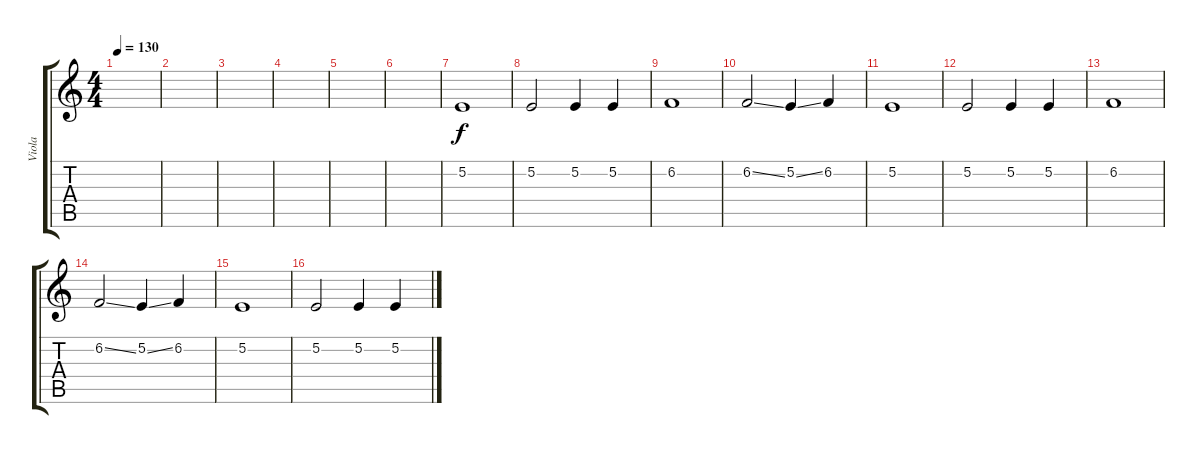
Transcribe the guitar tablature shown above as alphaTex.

\track ("Viola" "Viola") {instrument viola}
\staff {score tabs}
\tuning (E4 B3 G3 D3 A2 D2) {hide}
\ts (4 4)
\tempo 130
\clef g2
\ks c
|
|
|
|
|
|
5.2.1 |
5.2.2 5.2.4 5.2.4 |
6.2.1 |
6.2{ss}.2 5.2{ss}.4 6.2.4 |
5.2.1 |
5.2.2 5.2.4 5.2.4 |
6.2.1 |
6.2{ss}.2 5.2{ss}.4 6.2.4 |
5.2.1 |
5.2.2 5.2.4 5.2.4
